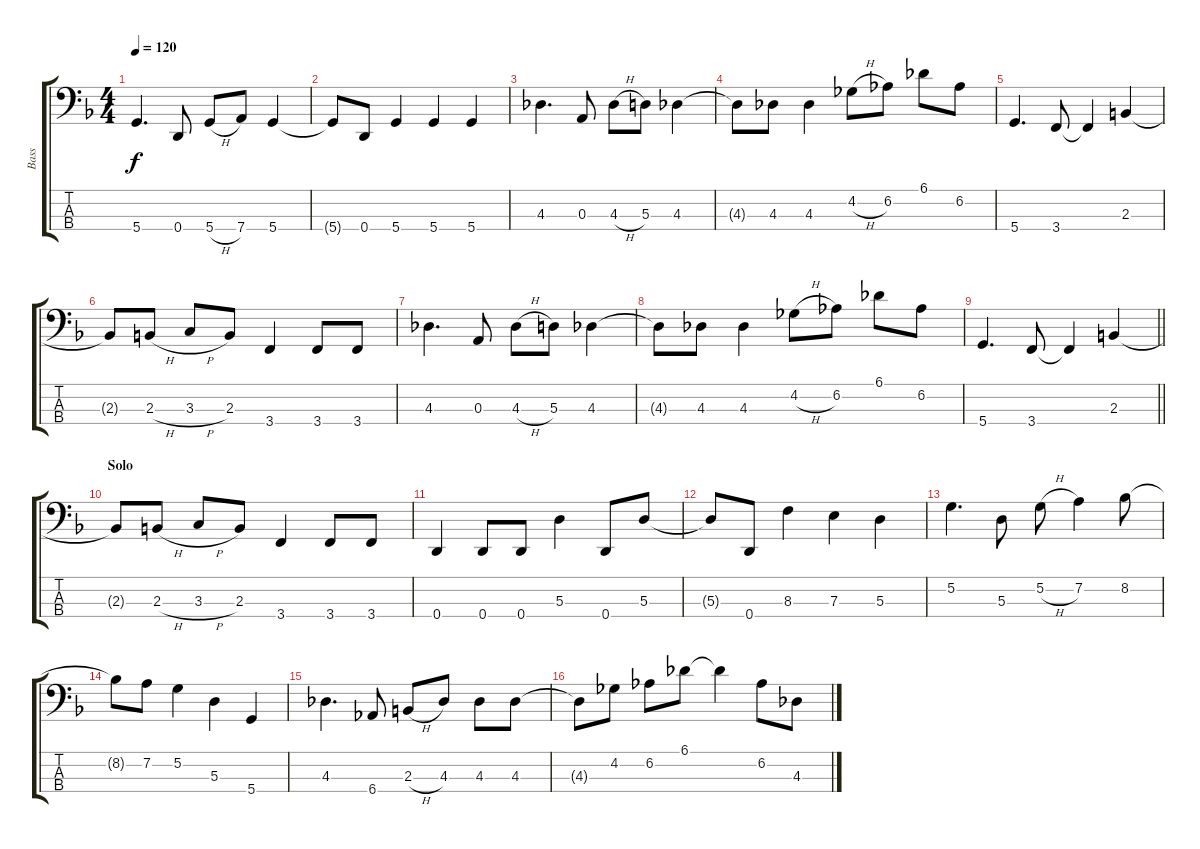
\track ("Bass" "Bass") {instrument electricbassfinger}
\staff {score tabs}
\tuning (G2 D2 A1 D1) {hide}
\ts (4 4)
\tempo 120
\clef f4
\ks f
5.4.4{d dy f} 0.4.8 5.4{h}.8 7.4.8 5.4.4 |
5.4{t}.8 0.4.8 5.4.4 5.4.4 5.4.4 |
4.3.4{d} 0.3.8 4.3{h}.8 5.3.8 4.3.4 |
4.3{t}.8 4.3.8 4.3.4 4.2{h}.8 6.2.8 6.1.8 6.2.8 |
5.4.4{d} 3.4.8 3.4{t}.4 2.3.4 |
2.3{t}.8 2.3{h}.8 3.3{h}.8 2.3.8 3.4.4 3.4.8 3.4.8 |
4.3.4{d} 0.3.8 4.3{h}.8 5.3.8 4.3.4 |
4.3{t}.8 4.3.8 4.3.4 4.2{h}.8 6.2.8 6.1.8 6.2.8 |
\barLineRight lightlight
5.4.4{d} 3.4.8 3.4{t}.4 2.3.4 |
\section ("" "Solo")
2.3{t}.8 2.3{h}.8 3.3{h}.8 2.3.8 3.4.4 3.4.8 3.4.8 |
0.4.4 0.4.8 0.4.8 5.3.4 0.4.8 5.3.8 |
5.3{t}.8 0.4.8 8.3.4 7.3.4 5.3.4 |
5.2.4{d} 5.3.8 5.2{h}.8 7.2.4 8.2.8 |
8.2{t}.8 7.2.8 5.2.4 5.3.4 5.4.4 |
4.3.4{d} 6.4.8 2.3{h}.8 4.3.8 4.3.8 4.3.8 |
4.3{t}.8 4.2.8 6.2.8 6.1.8 6.1{t}.4 6.2.8 4.3.8
